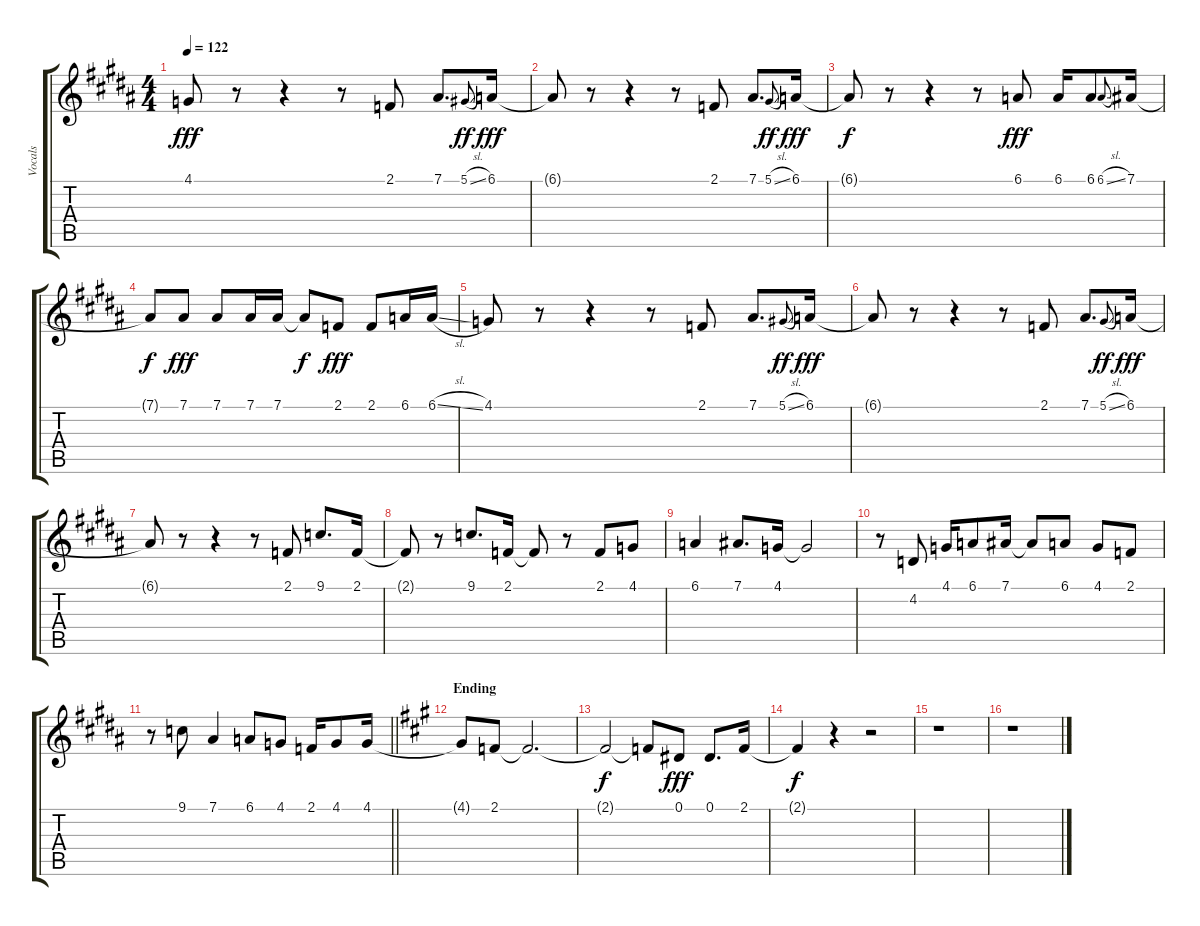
\track ("Vocals" "Vocals") {instrument voiceoohs}
\staff {score tabs}
\tuning (Eb4 Bb3 Gb3 Db3 Ab2 Eb2) {hide}
\ts (4 4)
\tempo 122
\clef g2
\ks b
4.1.8{dy fff} r.8 r.4 r.8 2.1.8 7.1.8{d} 5.1{sl}.8{gr onbeat dy ff} 6.1.16{dy fff} |
6.1{t}.8 r.8 r.4 r.8 2.1.8 7.1.8{d} 5.1{sl}.8{gr onbeat dy ff} 6.1.16{dy fff} |
6.1{t}.8{dy f} r.8 r.4 r.8 6.1.8{dy fff} 6.1.16 6.1.8 6.1{sl}.8{gr onbeat} 7.1.16 |
7.1{t}.8{dy f} 7.1.8{dy fff} 7.1.8 7.1.16 7.1.16 7.1{t}.8{dy f} 2.1.8{dy fff} 2.1.8 6.1.16 6.1{sl}.16 |
4.1.8 r.8 r.4 r.8 2.1.8 7.1.8{d} 5.1{sl}.8{gr onbeat dy ff} 6.1.16{dy fff} |
6.1{t}.8 r.8 r.4 r.8 2.1.8 7.1.8{d} 5.1{sl}.8{gr onbeat dy ff} 6.1.16{dy fff} |
6.1{t}.8 r.8 r.4 r.8 2.1.8 9.1.8{d} 2.1.16 |
2.1{t}.8 r.8 9.1.8{d} 2.1.16 2.1{t}.8 r.8 2.1.8 4.1.8 |
6.1.4 7.1.8{d} 4.1.16 4.1{t}.2 |
r.8 4.2.8 4.1.16 6.1.8 7.1.16 7.1{t}.8 6.1.8 4.1.8 2.1.8 |
\barLineRight lightlight
r.8 9.1.8 7.1.4 6.1.8 4.1.8 2.1.16 4.1.8 4.1.16 |
\section ("" "Ending")
\ks a
4.1{t}.8 2.1.8 2.1{t}.2{d} |
2.1{t}.2{dy f} 2.1{t}.8 0.1.8{dy fff} 0.1.8{d} 2.1.16 |
2.1{t}.4{dy f} r.4 r.2 |
r.1 |
r.1
